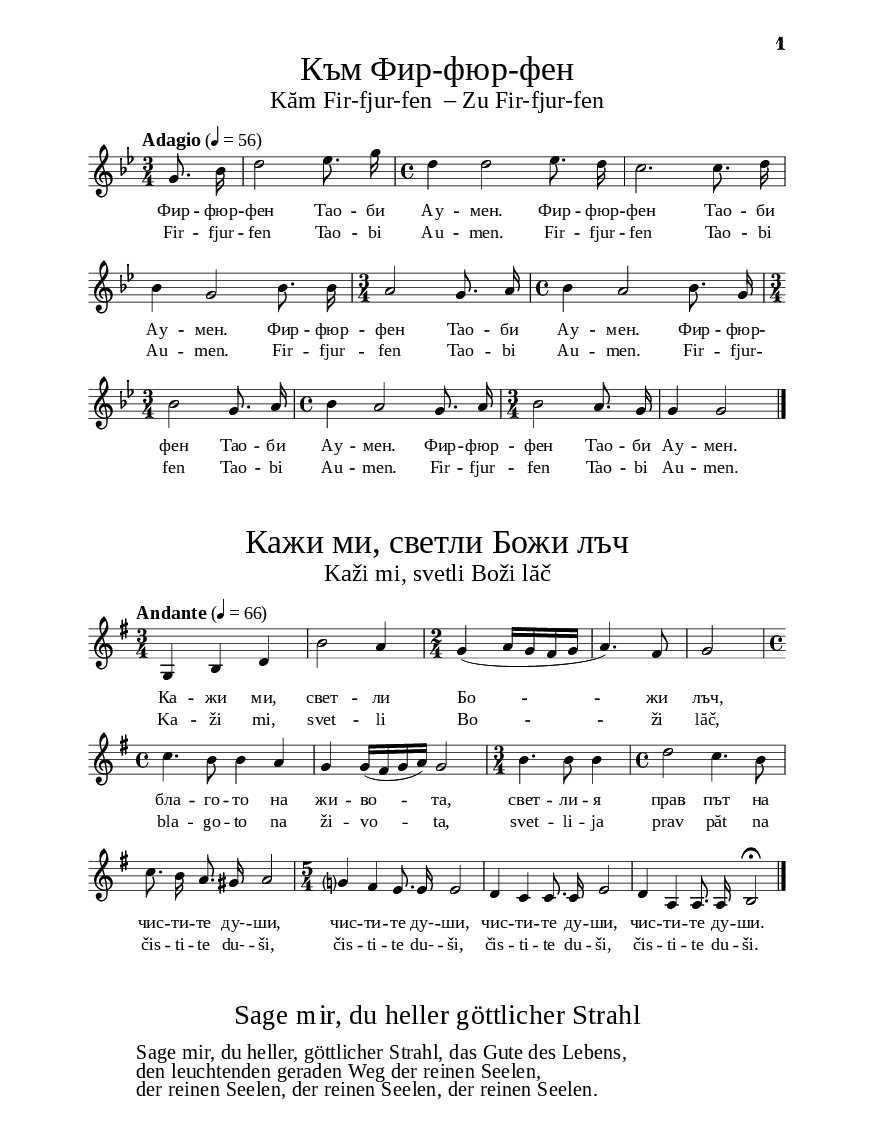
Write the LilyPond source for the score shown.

\version "2.24.3"

% include paper part and global functions
\include "include/globals.ily"

\bookpart {
  \label #'ref167
  \tocItem \markup "Към Фир-фюр-фен – Kăm Fir-fjur-fen"
  \include "include/bookpart-paper.ily"
  \score {
    \include "include/score-layout.ily"

    \new Voice \relative  c' {
      \clef treble
      \key g \minor
      \time 3/4
      \tempoFunc "Adagio" 4 "56"
      \autoBeamOff

      \partial 4 g'8. bes16 | d2 es8. g16 | \time 4/4 d4 d2 es8. d16 |

      c2. c8. d16 |\break  bes4 g2 bes8. bes16 | \time 3/4 a2 g8. a16| \time 4/4

      bes4 a2 bes8. g16 |\break \time 3/4 bes2 g8. a16 | \time 4/4

      bes4 a2 g8. a16| \time 3/4 bes2 a8. g16 | g4 g2| \bar ".|:-|." \break
    }

    \addlyrics {
      Фир -- фюр --
      фен Тао -- би Aу -- мен. Фир -- фюр --
      фен Тао -- би Aу -- мен. Фир -- фюр --
      фен Тао -- би Aу -- мен. Фир -- фюр --
      фен Тао -- би Aу -- мен. Фир -- фюр --
      фен Тао -- би Aу -- мен.}

      \addlyrics {
        Fir -- fjur --
        fen Tao -- bi Au -- men. Fir -- fjur --
        fen Tao -- bi Au -- men. Fir -- fjur --
        fen Tao -- bi Au -- men. Fir -- fjur --
        fen Tao -- bi Au -- men. Fir -- fjur --
        fen Tao -- bi Au -- men.}

        \header {
          title = \titleFunc "Към Фир-фюр-фен" "Kăm Fir-fjur-fen  – Zu Fir-fjur-fen"
        }

        \midi{}

      } % score
      \markup \vspace #2
      \label #'ref167_2
      \tocItem \markup "Кажи ми, светли Божи лъч – Kaži mi, svetli Boži lăč "
      \include "include/bookpart-paper.ily"
      \score {
        \include "include/score-layout.ily"

        \new Voice \absolute {
          \clef treble
          \key g \major
          \time 3/4
          \tempoFunc "Andante" 4 "66"
          \autoBeamOff
          g4  b4  d'4 | % 2
          b'2  a'4 | % 3
          \time 2/4  | % 3
          g'4 (  a'16 [  g'16  fis'16  g'16
          ] | % 4
          a'4. )  fis'8 | % 5
          g'2 \break | % 6
          \time 4/4  | % 6
          c''4.  b'8  b'4  a'4 | % 7
          g'4  g'16 ( [  fis'16  g'16  a'16
          ) ]  g'2 | % 8
          \time 3/4  | % 8
          b'4.  b'8  b'4  | % 9
          \time 4/4  | % 9
          d''2  c''4.  b'8 | \break
          c''8.  b'16  a'8.  gis'16
          a'2 | % 11
          \time 5/4  | % 11
          g'?4  fis'4  e'8.  e'16  e'2| % 12
          d'4  c'4  c'8.  c'16  e'2 | % 13
          d'4  a4  a8.  a16  b2 ^\fermata
          \bar "|."
        }

        \addlyrics {
          Ка -- жи ми, свет -- ли Бо --
          жи лъч, бла -- го -- то
          на жи -- во --   та, свет --
          ли -- я прав път на чис -- ти --
          те "ду-" -- ши, чис -- ти -- те "ду-" --
          ши, чис -- ти -- те ду -- ши, чис --
          ти -- те ду -- ши.}
          \addlyrics {
            Ka -- ži mi, svet -- li Bo --
            ži lăč, bla -- go -- to
            na ži -- vo --   ta, svet --
            li -- ja prav păt na čis -- ti --
            te "du-" -- ši, čis -- ti -- te "du-" --
            ši, čis -- ti -- te du -- ši, čis --
            ti -- te du -- ši.
          }

          \header {
            title = \titleFunc "Кажи ми, светли Божи лъч" "Kaži mi, svetli Boži lăč"
          }

          \midi{}

        } % score

        \markup \vspace #2
        % include foreign translation(s) of the song
        \version "2.24.3"

\markup \fill-line { \fontsize #deTitleFontSize "Sage mir, du heller göttlicher Strahl" }

\markup \null
\markup \null
\markup \abs-fontsize #10 {
   \hspace #5
  \override #`(baseline-skip . ,deCoupletBaselineSkip)

  \column {
    \line { " " Sage mir, du heller, göttlicher Strahl, das Gute des Lebens, }
    \line { " " den leuchtenden geraden Weg der reinen Seelen,}
    \line { " " der reinen Seelen, der reinen Seelen, der reinen Seelen.}
  }
}


      } % bookpart

      % Più mosso
      %
